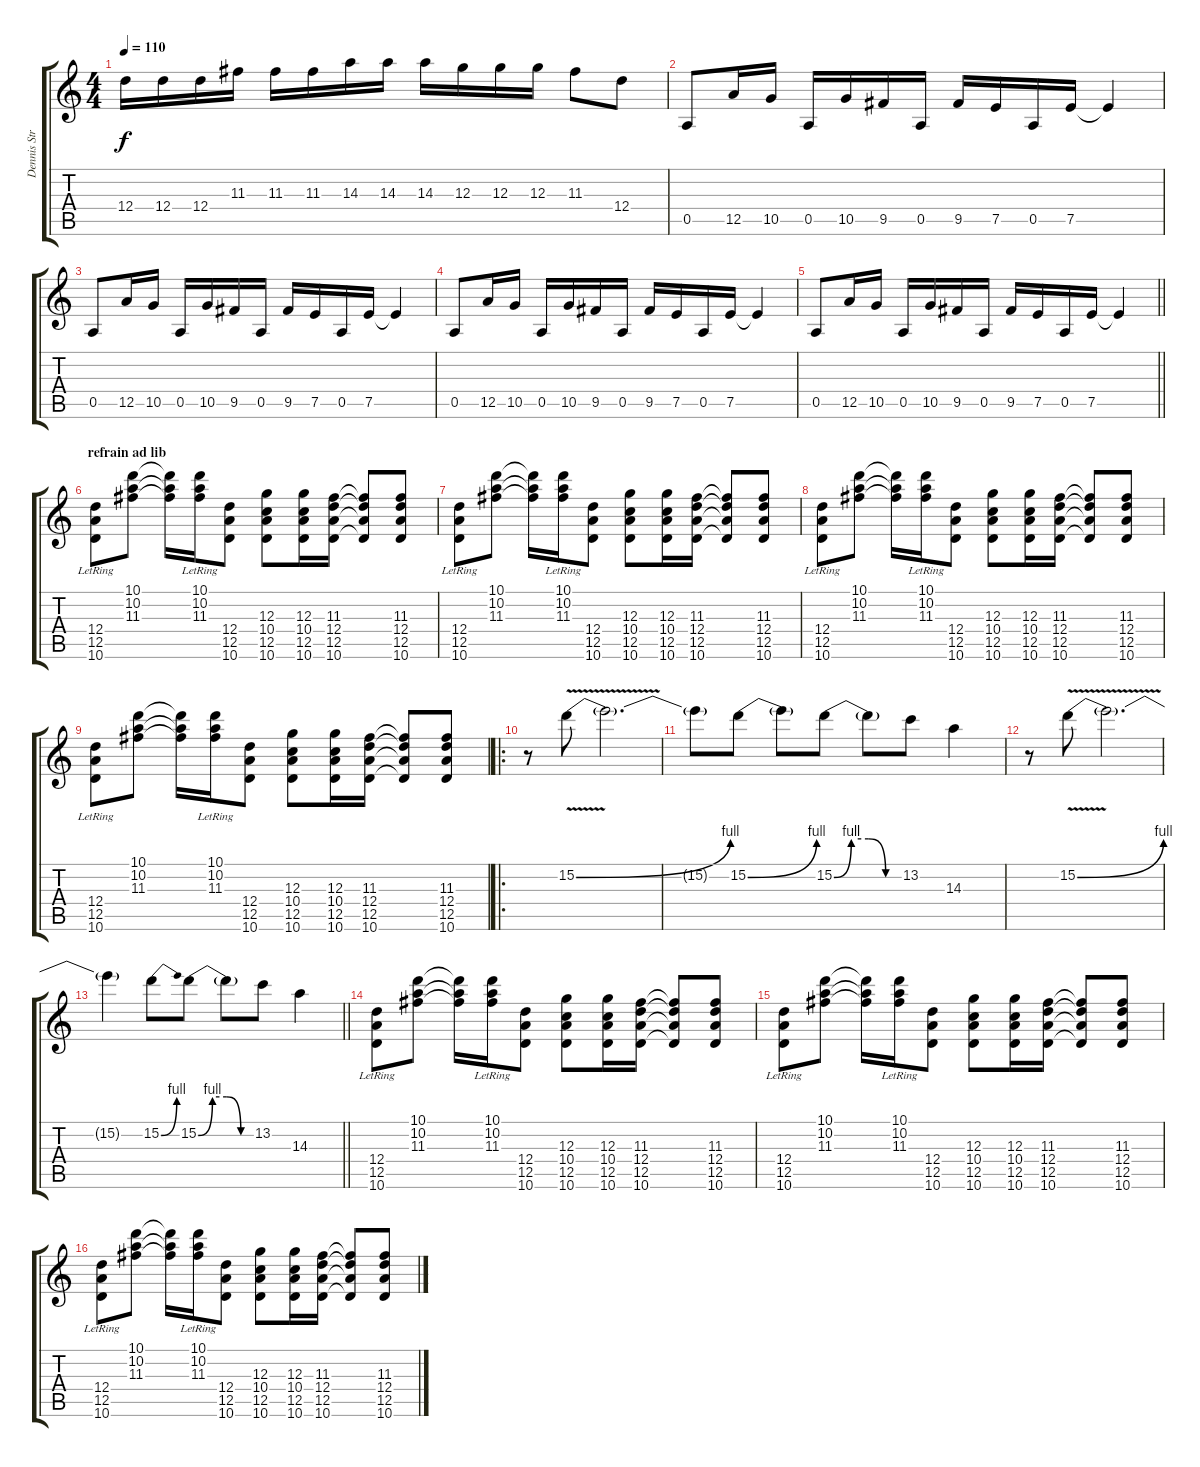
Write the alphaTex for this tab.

\track ("Dennis Stratton" "Dennis Str") {instrument overdrivenguitar}
\staff {score tabs}
\tuning (E4 B3 G3 D3 A2 E2) {hide}
\ts (4 4)
\tempo 110
\clef g2
\ks c
12.4.16{dy f} 12.4.16 12.4.16 11.3.16 11.3.16 11.3.16 14.3.16 14.3.16 14.3.16 12.3.16 12.3.16 12.3.16 11.3.8 12.4.8 |
0.5.8 12.5.16 10.5.16 0.5.16 10.5.16 9.5.16 0.5.16 9.5.16 7.5.16 0.5.16 7.5.16 7.5{t}.4 |
0.5.8 12.5.16 10.5.16 0.5.16 10.5.16 9.5.16 0.5.16 9.5.16 7.5.16 0.5.16 7.5.16 7.5{t}.4 |
0.5.8 12.5.16 10.5.16 0.5.16 10.5.16 9.5.16 0.5.16 9.5.16 7.5.16 0.5.16 7.5.16 7.5{t}.4 |
\barLineRight lightlight
0.5.8 12.5.16 10.5.16 0.5.16 10.5.16 9.5.16 0.5.16 9.5.16 7.5.16 0.5.16 7.5.16 7.5{t}.4 |
\section ("" "refrain ad lib")
(12.4{lr} 12.5{lr} 10.6{lr}).8 (10.1 10.2 11.3).8 (10.1{t} 10.2{t} 11.3{t}).16 (10.1{lr} 10.2{lr} 11.3{lr}).16 (12.4 12.5 10.6).8 (12.3 10.4 12.5 10.6).8 (12.3 10.4 12.5 10.6).16 (11.3 12.4 12.5 10.6).16 (11.3{t} 12.4{t} 12.5{t} 10.6{t}).8 (11.3 12.4 12.5 10.6).8 |
(12.4{lr} 12.5{lr} 10.6{lr}).8 (10.1 10.2 11.3).8 (10.1{t} 10.2{t} 11.3{t}).16 (10.1{lr} 10.2{lr} 11.3{lr}).16 (12.4 12.5 10.6).8 (12.3 10.4 12.5 10.6).8 (12.3 10.4 12.5 10.6).16 (11.3 12.4 12.5 10.6).16 (11.3{t} 12.4{t} 12.5{t} 10.6{t}).8 (11.3 12.4 12.5 10.6).8 |
(12.4{lr} 12.5{lr} 10.6{lr}).8 (10.1 10.2 11.3).8 (10.1{t} 10.2{t} 11.3{t}).16 (10.1{lr} 10.2{lr} 11.3{lr}).16 (12.4 12.5 10.6).8 (12.3 10.4 12.5 10.6).8 (12.3 10.4 12.5 10.6).16 (11.3 12.4 12.5 10.6).16 (11.3{t} 12.4{t} 12.5{t} 10.6{t}).8 (11.3 12.4 12.5 10.6).8 |
(12.4{lr} 12.5{lr} 10.6{lr}).8 (10.1 10.2 11.3).8 (10.1{t} 10.2{t} 11.3{t}).16 (10.1{lr} 10.2{lr} 11.3{lr}).16 (12.4 12.5 10.6).8 (12.3 10.4 12.5 10.6).8 (12.3 10.4 12.5 10.6).16 (11.3 12.4 12.5 10.6).16 (11.3{t} 12.4{t} 12.5{t} 10.6{t}).8 (11.3 12.4 12.5 10.6).8 |
\ro
r.8 15.2{be (bend 0 0 60 4) v}.8 15.2{t}.2{d} |
15.2{t}.8 15.2{be (bend 0 0 60 4)}.8 15.2{t}.8 15.2{be (custom 0 0 15 4 30 4 45 0 60 0)}.8 15.2{t}.8 13.2.8 14.3.4 |
r.8 15.2{be (bend 0 0 60 4) v}.8 15.2{t}.2{d} |
\barLineRight lightlight
15.2{t}.4 15.2{be (bend 0 0 60 4)}.8 15.2{be (custom 0 0 15 4 30 4 45 0 60 0)}.8 15.2{t}.8 13.2.8 14.3.4 |
(12.4{lr} 12.5{lr} 10.6{lr}).8 (10.1 10.2 11.3).8 (10.1{t} 10.2{t} 11.3{t}).16 (10.1{lr} 10.2{lr} 11.3{lr}).16 (12.4 12.5 10.6).8 (12.3 10.4 12.5 10.6).8 (12.3 10.4 12.5 10.6).16 (11.3 12.4 12.5 10.6).16 (11.3{t} 12.4{t} 12.5{t} 10.6{t}).8 (11.3 12.4 12.5 10.6).8 |
(12.4{lr} 12.5{lr} 10.6{lr}).8 (10.1 10.2 11.3).8 (10.1{t} 10.2{t} 11.3{t}).16 (10.1{lr} 10.2{lr} 11.3{lr}).16 (12.4 12.5 10.6).8 (12.3 10.4 12.5 10.6).8 (12.3 10.4 12.5 10.6).16 (11.3 12.4 12.5 10.6).16 (11.3{t} 12.4{t} 12.5{t} 10.6{t}).8 (11.3 12.4 12.5 10.6).8 |
(12.4{lr} 12.5{lr} 10.6{lr}).8 (10.1 10.2 11.3).8 (10.1{t} 10.2{t} 11.3{t}).16 (10.1{lr} 10.2{lr} 11.3{lr}).16 (12.4 12.5 10.6).8 (12.3 10.4 12.5 10.6).8 (12.3 10.4 12.5 10.6).16 (11.3 12.4 12.5 10.6).16 (11.3{t} 12.4{t} 12.5{t} 10.6{t}).8 (11.3 12.4 12.5 10.6).8
